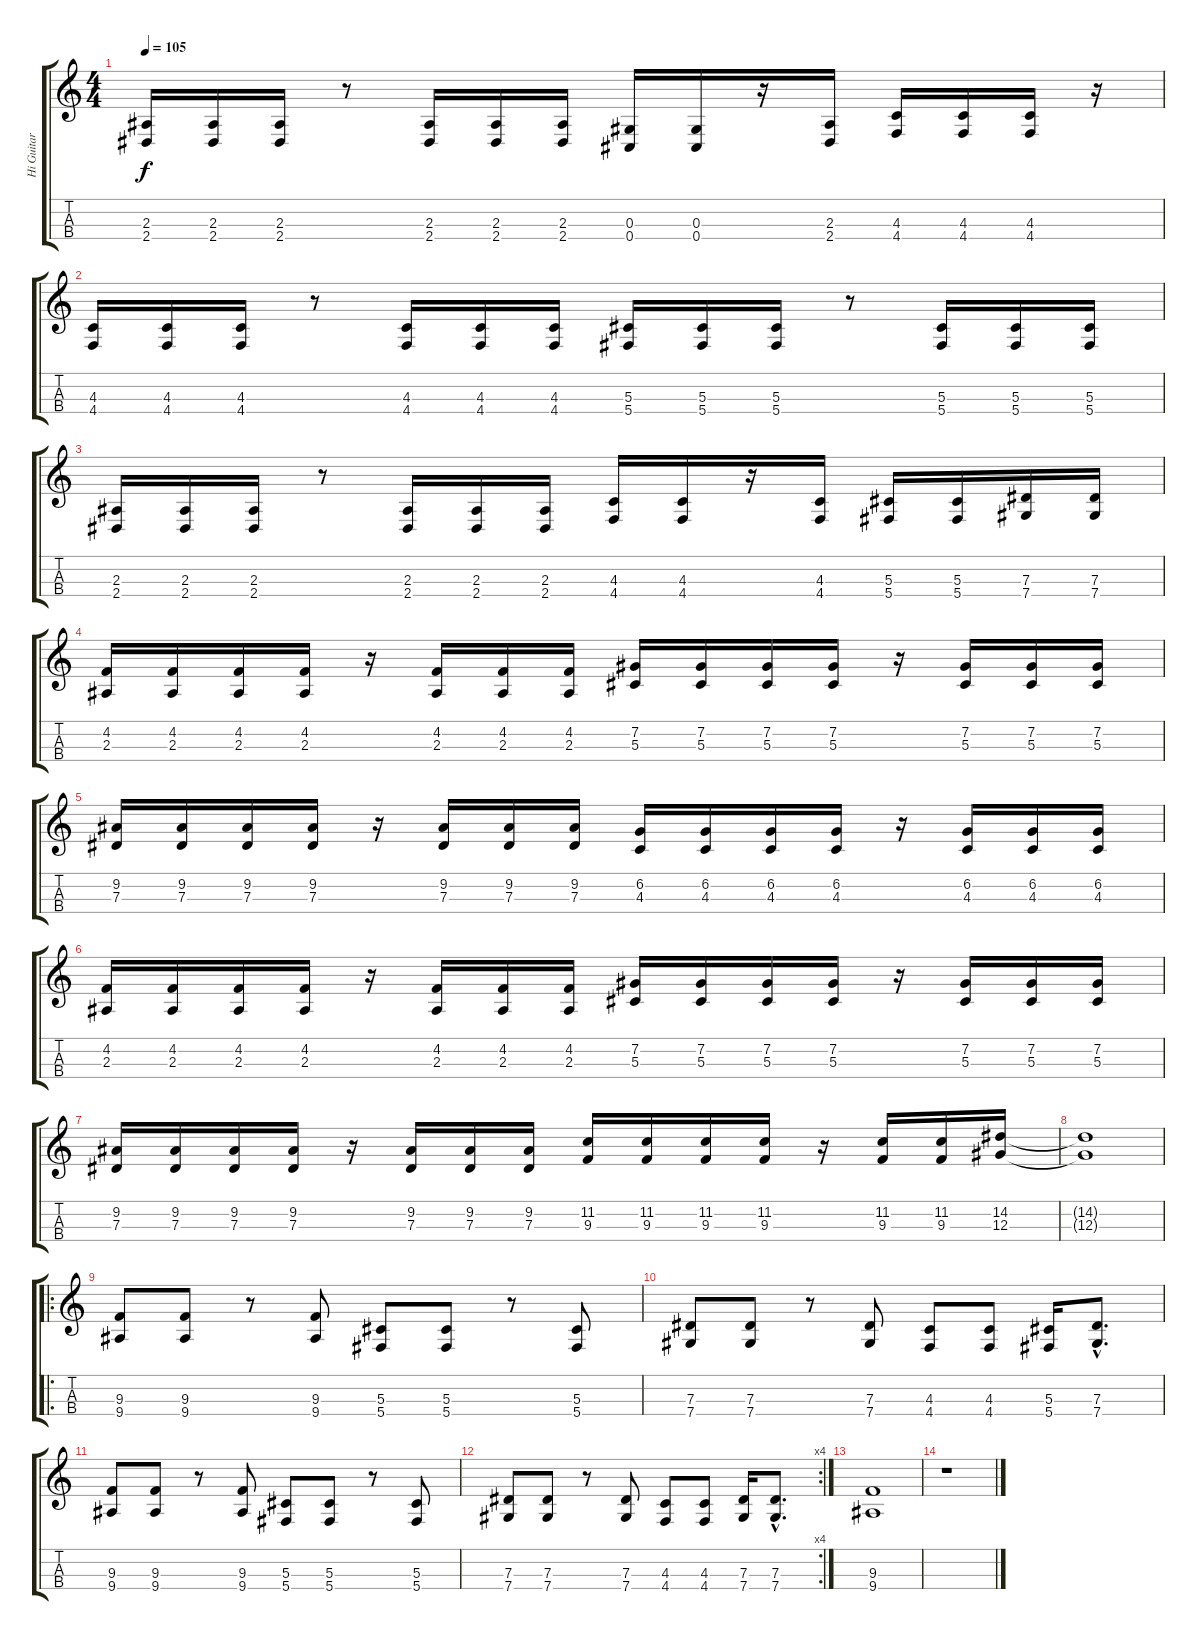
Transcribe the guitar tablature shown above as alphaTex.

\track ("Hi Guitar" "Hi Guitar") {instrument overdrivenguitar}
\staff {score tabs}
\tuning (Gb3 Db3 Ab2 Db2) {hide}
\ts (4 4)
\tempo 105
\clef g2
\ks c
(2.3 2.4).16{dy f} (2.3 2.4).16 (2.3 2.4).16 r.8 (2.3 2.4).16 (2.3 2.4).16 (2.3 2.4).16 (0.3 0.4).16 (0.3 0.4).16 r.16 (2.3 2.4).16 (4.3 4.4).16 (4.3 4.4).16 (4.3 4.4).16 r.16 |
(4.3 4.4).16 (4.3 4.4).16 (4.3 4.4).16 r.8 (4.3 4.4).16 (4.3 4.4).16 (4.3 4.4).16 (5.3 5.4).16 (5.3 5.4).16 (5.3 5.4).16 r.8 (5.3 5.4).16 (5.3 5.4).16 (5.3 5.4).16 |
(2.3 2.4).16 (2.3 2.4).16 (2.3 2.4).16 r.8 (2.3 2.4).16 (2.3 2.4).16 (2.3 2.4).16 (4.3 4.4).16 (4.3 4.4).16 r.16 (4.3 4.4).16 (5.3 5.4).16 (5.3 5.4).16 (7.3 7.4).16 (7.3 7.4).16 |
(4.2 2.3).16 (4.2 2.3).16 (4.2 2.3).16 (4.2 2.3).16 r.16 (4.2 2.3).16 (4.2 2.3).16 (4.2 2.3).16 (7.2 5.3).16 (7.2 5.3).16 (7.2 5.3).16 (7.2 5.3).16 r.16 (7.2 5.3).16 (7.2 5.3).16 (7.2 5.3).16 |
(9.2 7.3).16 (9.2 7.3).16 (9.2 7.3).16 (9.2 7.3).16 r.16 (9.2 7.3).16 (9.2 7.3).16 (9.2 7.3).16 (6.2 4.3).16 (6.2 4.3).16 (6.2 4.3).16 (6.2 4.3).16 r.16 (6.2 4.3).16 (6.2 4.3).16 (6.2 4.3).16 |
(4.2 2.3).16 (4.2 2.3).16 (4.2 2.3).16 (4.2 2.3).16 r.16 (4.2 2.3).16 (4.2 2.3).16 (4.2 2.3).16 (7.2 5.3).16 (7.2 5.3).16 (7.2 5.3).16 (7.2 5.3).16 r.16 (7.2 5.3).16 (7.2 5.3).16 (7.2 5.3).16 |
(9.2 7.3).16 (9.2 7.3).16 (9.2 7.3).16 (9.2 7.3).16 r.16 (9.2 7.3).16 (9.2 7.3).16 (9.2 7.3).16 (11.2 9.3).16 (11.2 9.3).16 (11.2 9.3).16 (11.2 9.3).16 r.16 (11.2 9.3).16 (11.2 9.3).16 (14.2 12.3).16 |
(14.2{t} 12.3{t}).1 |
\ro
(9.3 9.4).8 (9.3 9.4).8 r.8 (9.3 9.4).8 (5.3 5.4).8 (5.3 5.4).8 r.8 (5.3 5.4).8 |
(7.3 7.4).8 (7.3 7.4).8 r.8 (7.3 7.4).8 (4.3 4.4).8 (4.3 4.4).8 (5.3 5.4).16 (7.3{hac} 7.4{hac}).8{d} |
(9.3 9.4).8 (9.3 9.4).8 r.8 (9.3 9.4).8 (5.3 5.4).8 (5.3 5.4).8 r.8 (5.3 5.4).8 |
\rc 4
(7.3 7.4).8 (7.3 7.4).8 r.8 (7.3 7.4).8 (4.3 4.4).8 (4.3 4.4).8 (7.3 7.4).16 (7.3{hac} 7.4{hac}).8{d} |
(9.3 9.4).1 |
r.1
